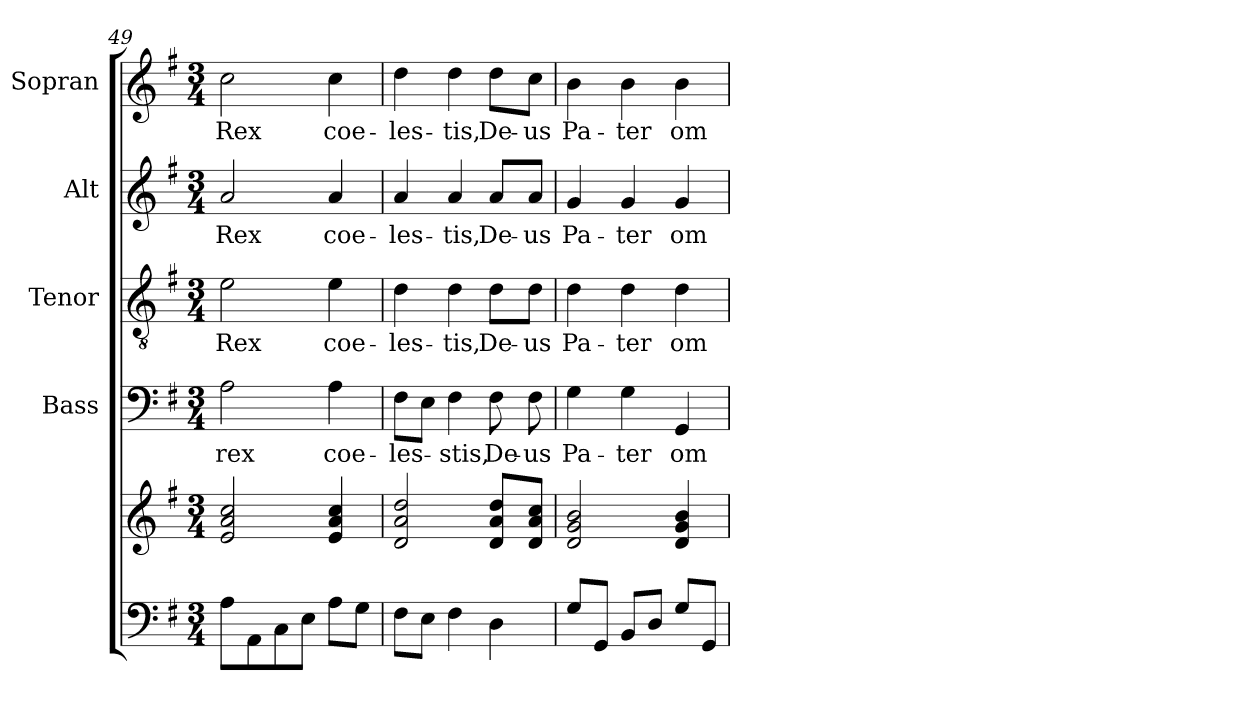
**kern	**kern	**kern	**text	**kern	**text	**kern	**text	**kern	**text
*part5	*part5	*part4	*part4	*part3	*part3	*part2	*part2	*part1	*part1
*staff6	*staff5	*staff4	*staff4	*staff3	*staff3	*staff2	*staff2	*staff1	*staff1
*	*	*I"Bass	*	*I"Tenor	*	*I"Alt	*	*I"Sopran	*
*	*	*I'B.	*	*I'T.	*	*I'A.	*	*I'S.	*
*clefF4	*clefG2	*clefF4	*	*clefGv2	*	*clefG2	*	*clefG2	*
*k[f#]	*k[f#]	*k[f#]	*	*k[f#]	*	*k[f#]	*	*k[f#]	*
*G:	*G:	*G:	*	*G:	*	*G:	*	*G:	*
*M3/4	*M3/4	*M3/4	*	*M3/4	*	*M3/4	*	*M3/4	*
=49	=49	=49	=49	=49	=49	=49	=49	=49	=49
!	!	!	!LO:LY:b	!	!LO:LY:b	!	!LO:LY:b	!	!LO:LY:b
8A\L	2e/ 2a/ 2cc/	2A\	rex	2e\	Rex	2a/	Rex	2cc\	Rex
8AA\	.	.	.	.	.	.	.	.	.
8C\	.	.	.	.	.	.	.	.	.
8E\J	.	.	.	.	.	.	.	.	.
!	!	!	!LO:LY:b	!	!LO:LY:b	!	!LO:LY:b	!	!LO:LY:b
8A\L	4e/ 4a/ 4cc/	4A\	coe-	4e\	coe-	4a/	coe-	4cc\	coe-
8G\J	.	.	.	.	.	.	.	.	.
=50	=50	=50	=50	=50	=50	=50	=50	=50	=50
!	!	!	!LO:LY:b	!	!LO:LY:b	!	!LO:LY:b	!	!LO:LY:b
8F#\L	2d/ 2a/ 2dd/	8F#\L	-les-	4d\	-les-	4a/	-les-	4dd\	-les-
8E\J	.	8E\J	.	.	.	.	.	.	.
!	!	!	!LO:LY:b	!	!LO:LY:b	!	!LO:LY:b	!	!LO:LY:b
4F#\	.	4F#\	-stis,	4d\	-tis,	4a/	-tis,	4dd\	-tis,
!	!	!	!LO:LY:b	!	!LO:LY:b	!	!LO:LY:b	!	!LO:LY:b
4D\	8d/ 8a/ 8dd/L	8F#\	De-	8d\L	De-	8a/L	De-	8dd\L	De-
!	!	!	!LO:LY:b	!	!LO:LY:b	!	!LO:LY:b	!	!LO:LY:b
.	8d/ 8a/ 8cc/J	8F#\	-us	8d\J	-us	8a/J	-us	8cc\J	-us
=51	=51	=51	=51	=51	=51	=51	=51	=51	=51
!	!	!	!LO:LY:b	!	!LO:LY:b	!	!LO:LY:b	!	!LO:LY:b
8G/L	2d/ 2g/ 2b/	4G\	Pa-	4d\	Pa-	4g/	Pa-	4b\	Pa-
8GG/J	.	.	.	.	.	.	.	.	.
!	!	!	!LO:LY:b	!	!LO:LY:b	!	!LO:LY:b	!	!LO:LY:b
8BB/L	.	4G\	-ter	4d\	-ter	4g/	-ter	4b\	-ter
8D/J	.	.	.	.	.	.	.	.	.
!	!	!	!LO:LY:b	!	!LO:LY:b	!	!LO:LY:b	!	!LO:LY:b
8G/L	4d/ 4g/ 4b/	4GG/	om-	4d\	om-	4g/	om-	4b\	om-
8GG/J	.	.	.	.	.	.	.	.	.
=	=	=	=	=	=	=	=	=	=
*-	*-	*-	*-	*-	*-	*-	*-	*-	*-
